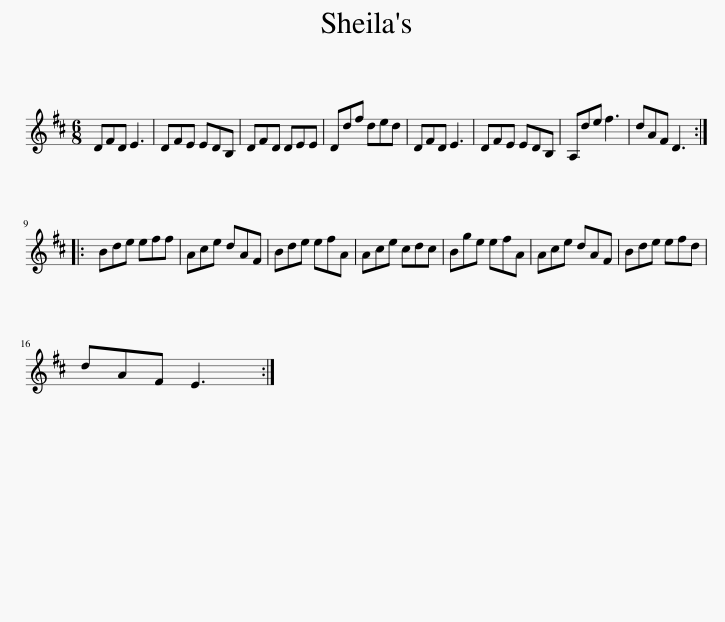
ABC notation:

X:1
L:1/8
M:6/8
I:linebreak $
K:D
V:1 treble
V:1
 DFD E3 | DFE EDB, | DFD DEE | Ddf ded | DFD E3 | %5
 DFE EDB, | A,de f3 | dAF D3 ::$ Bde eff | Ace dAF | %10
 Bde efA | Ace cdc | Bge efA | Ace dAF | Bde efd |$ %15
 dAF E3 :| %16
